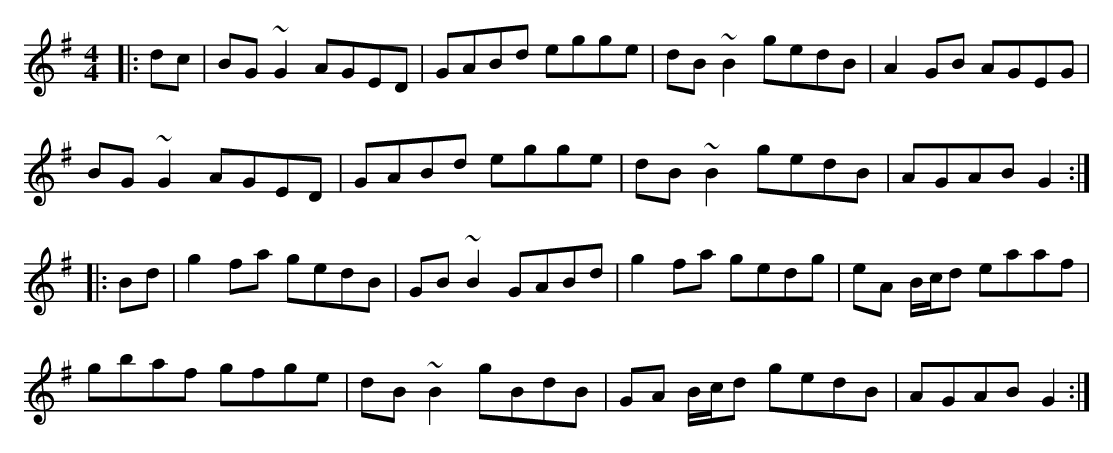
X:1
M:4/4
K:G
|:dc|BG ~G2 AGED|GABd egge|dB ~B2 gedB|A2 GB AGEG|
BG ~G2 AGED|GABd egge|dB ~B2 gedB|AGAB G2:|
|:Bd|g2 fa gedB|GB ~B2 GABd|g2 fa gedg|eA B/c/d eaaf|
gbaf gfge|dB ~B2 gBdB|GA B/c/d gedB|AGAB G2:|
